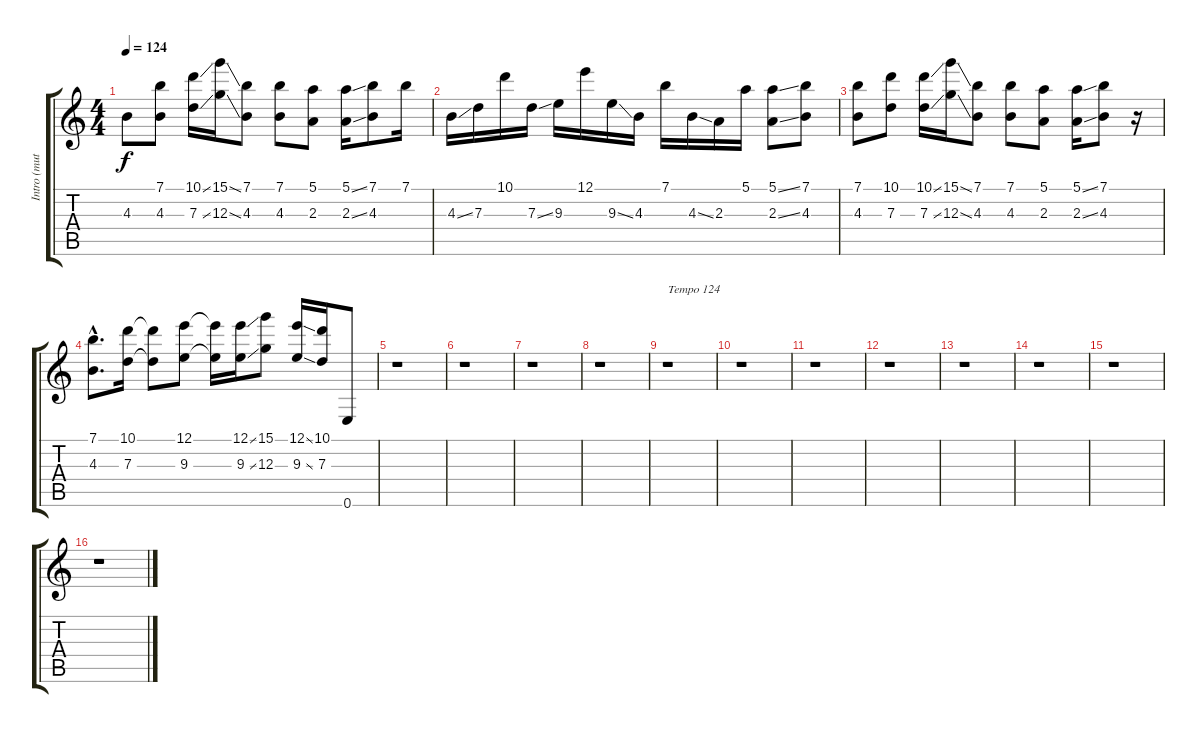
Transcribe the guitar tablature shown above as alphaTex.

\track ("Intro (muted)" "Intro (mut") {instrument electricguitarmuted}
\staff {score tabs}
\tuning (E4 B3 G3 D3 A2 E2) {hide}
\ts (4 4)
\tempo 124
\clef g2
\ks c
4.3.8{dy f} (7.1 4.3).8 (10.1{ss} 7.3{ss}).16 (15.1{ss} 12.3{ss}).16 (7.1 4.3).8 (7.1 4.3).8 (5.1 2.3).8 (5.1{ss} 2.3{ss}).16 (7.1 4.3).8 7.1.16 |
4.3{ss}.16 7.3.16 10.1.16 7.3{ss}.16 9.3.16 12.1.16 9.3{ss}.16 4.3.16 7.1.16 4.3{ss}.16 2.3.16 5.1.16 (5.1{ss} 2.3{ss}).8 (7.1 4.3).8 |
(7.1 4.3).8 (10.1 7.3).8 (10.1{ss} 7.3{ss}).16 (15.1{ss} 12.3{ss}).16 (7.1 4.3).8 (7.1 4.3).8 (5.1 2.3).8 (5.1{ss} 2.3{ss}).16 (7.1 4.3).8 r.16 |
(7.1{hac} 4.3{hac}).8{d} (10.1 7.3).16 (10.1{t} 7.3{t}).8 (12.1 9.3).8 (12.1{t} 9.3{t}).16 (12.1{ss} 9.3{ss}).16 (15.1 12.3).8 (12.1{ss} 9.3{ss}).16 (10.1 7.3).16 0.6.8 |
r.1 |
r.1 |
r.1 |
r.1 |
r.1{txt "Tempo 124"} |
r.1 |
r.1 |
r.1 |
r.1 |
r.1 |
r.1 |
r.1
